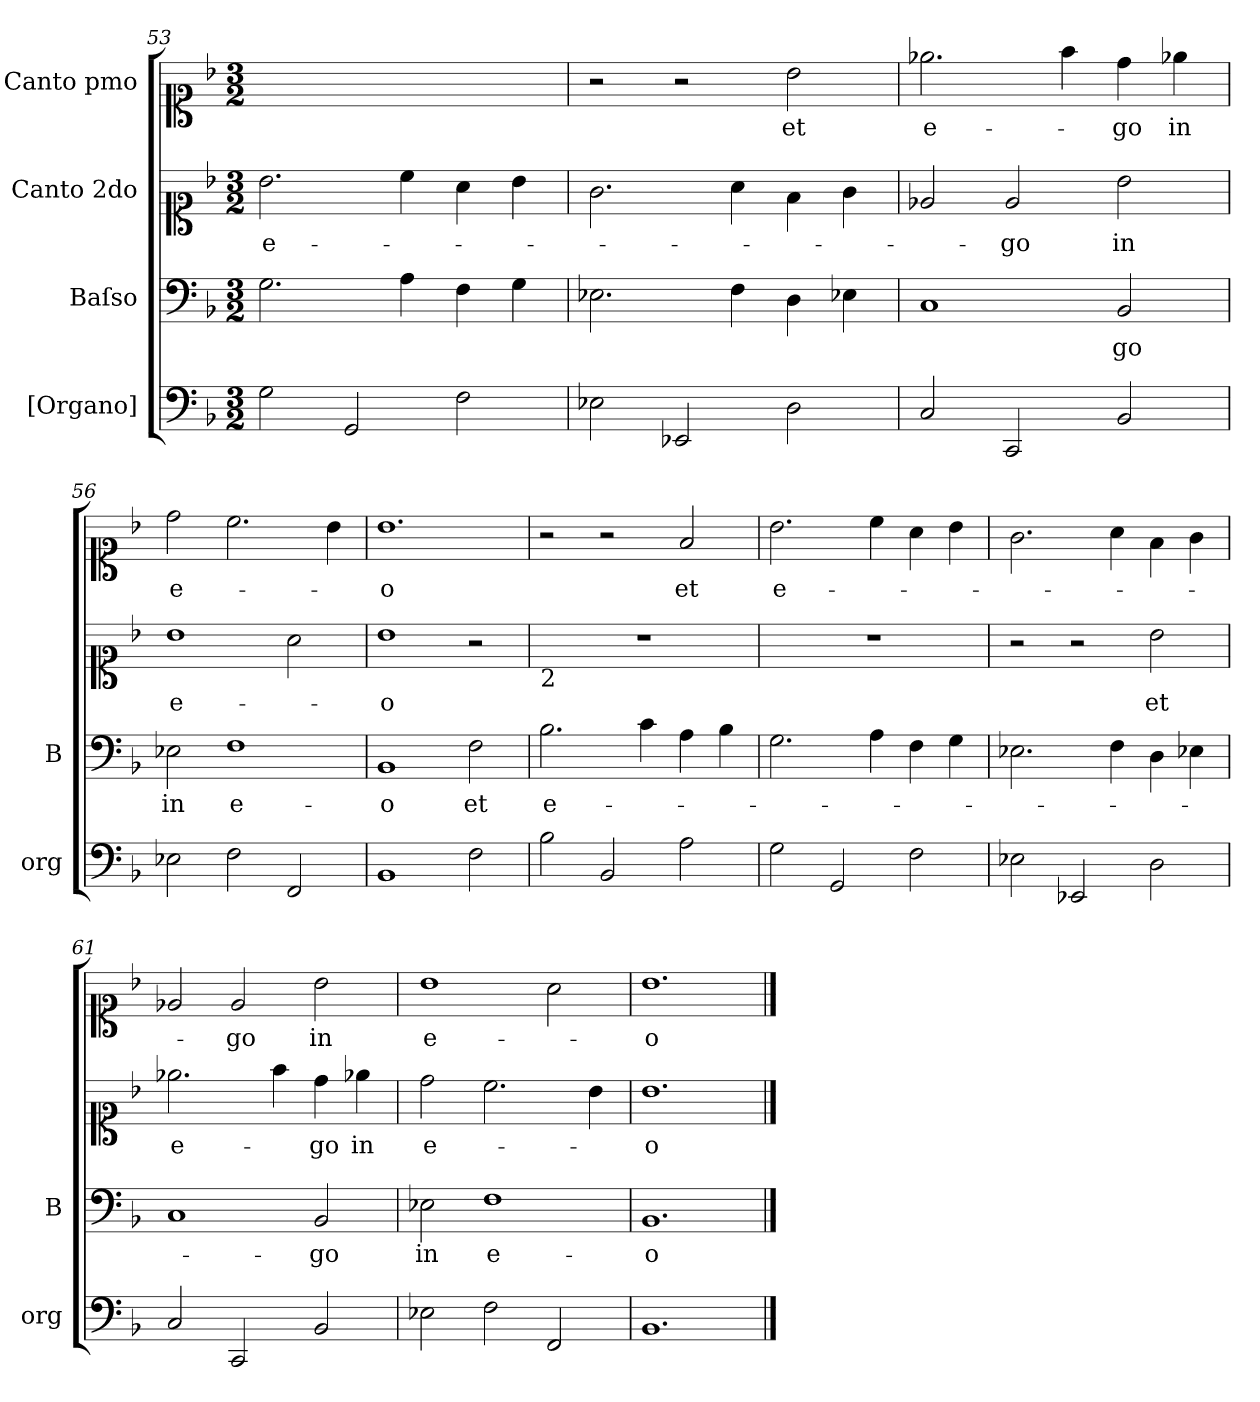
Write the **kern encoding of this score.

**kern	**kern	**text	**kern	**text	**kern	**text
*part4	*part3	*part3	*part2	*part2	*part1	*part1
*staff4	*staff3	*staff3	*staff2	*staff2	*staff1	*staff1
*I"[Organo]	*I"Baſso	*	*I"Canto 2do	*	*I"Canto pmo	*
*I'org	*I'B	*	*	*	*	*
*clefF4	*clefF4	*	*clefC1	*	*clefC1	*
*k[b-]	*k[b-]	*	*k[b-]	*	*k[b-]	*
*F:	*F:	*	*F:	*	*F:	*
*M3/2	*M3/2	*	*M3/2	*	*M3/2	*
=53	=53	=53	=53	=53	=53	=53
2G\	2.G\	.	2.b-\	e-	1.ryy	.
2GG/	.	.	.	.	.	.
.	4A\	.	4cc\	.	.	.
2F\	4F\	.	4a\	.	.	.
.	4G\	.	4b-\	.	.	.
=54	=54	=54	=54	=54	=54	=54
2E-X\	2.E-X\	.	2.g\	.	2r	.
2EE-X/	.	.	.	.	2r	.
.	4F\	.	4a\	.	.	.
2D\	4D\	.	4f\	.	2b-\	et
.	4E-X\	.	4g\	.	.	.
=55	=55	=55	=55	=55	=55	=55
2C/	1C/	.	2e-X/	.	2.ee-X\	e-
2CC/	.	.	2e-/	-go	.	.
.	.	.	.	.	4ff\	.
2BB-/	2BB-/	-go	2b-\	in	4dd\	-go
.	.	.	.	.	4ee-X\	in
=56	=56	=56	=56	=56	=56	=56
2E-X\	2E-X\	in	1b-\	e-	2dd\	e-
2F\	1F\	e-	.	.	2.cc\	.
2FF/	.	.	2a\	.	.	.
.	.	.	.	.	4b-\	.
=57	=57	=57	=57	=57	=57	=57
1BB-/	1BB-/	-o	1b-\	-o	1.b-\	-o
2F\	2F\	et	2r	.	.	.
=58	=58	=58	=58	=58	=58	=58
!	!	!	!LO:TX:b:t=2	!	!	!
2B-\	2.B-\	e-	1.r	.	2r	.
2BB-/	.	.	.	.	2r	.
.	4c\	.	.	.	.	.
2A\	4A\	.	.	.	2f/	et
.	4B-\	.	.	.	.	.
=59	=59	=59	=59	=59	=59	=59
2G\	2.G\	.	1.r	.	2.b-\	e-
2GG/	.	.	.	.	.	.
.	4A\	.	.	.	4cc\	.
2F\	4F\	.	.	.	4a\	.
.	4G\	.	.	.	4b-\	.
=60	=60	=60	=60	=60	=60	=60
2E-X\	2.E-X\	.	2r	.	2.g\	.
2EE-X/	.	.	2r	.	.	.
.	4F\	.	.	.	4a\	.
2D\	4D\	.	2b-\	et	4f\	.
.	4E-X\	.	.	.	4g\	.
=61	=61	=61	=61	=61	=61	=61
2C/	1C/	.	2.ee-X\	e-	2e-X/	.
2CC/	.	.	.	.	2e-/	-go
.	.	.	4ff\	.	.	.
2BB-/	2BB-/	-go	4dd\	-go	2b-\	in
.	.	.	4ee-X\	in	.	.
=62	=62	=62	=62	=62	=62	=62
2E-X\	2E-X\	in	2dd\	e-	1b-\	e-
2F\	1F\	e-	2.cc\	.	.	.
2FF/	.	.	.	.	2a\	.
.	.	.	4b-\	.	.	.
=63	=63	=63	=63	=63	=63	=63
1.BB-/	1.BB-/	-o	1.b-\	-o	1.b-\	-o
==	==	==	==	==	==	==
*-	*-	*-	*-	*-	*-	*-
